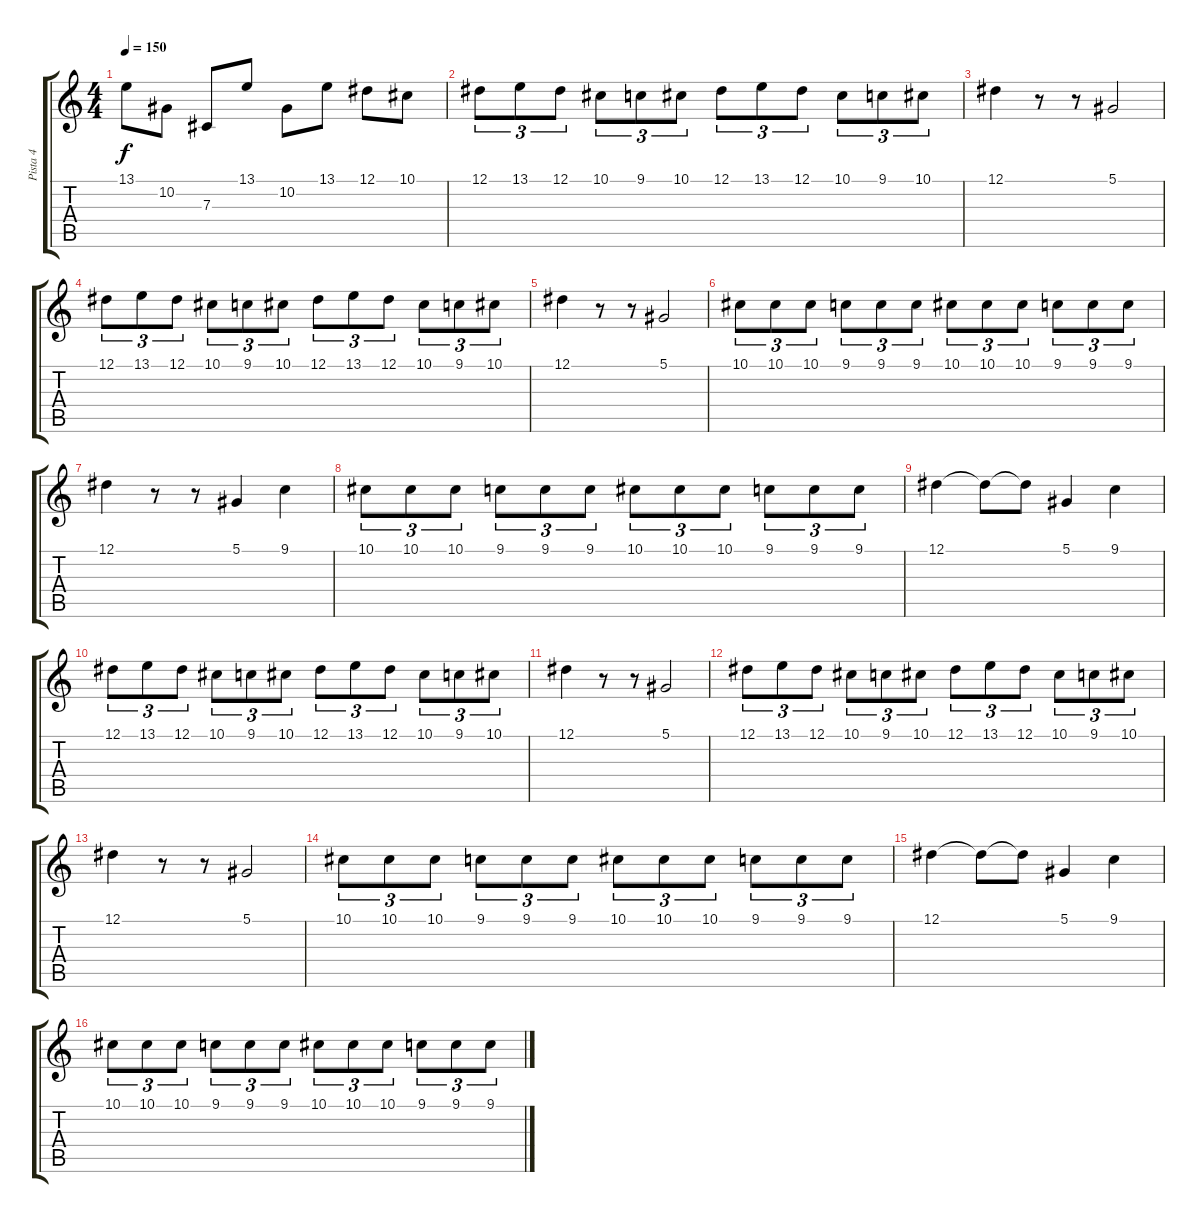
\track ("Pista 4" "Pista 4") {instrument stringensemble1}
\staff {score tabs}
\tuning (Eb4 Bb3 Gb3 Db3 Ab2 Eb2) {hide}
\ts (4 4)
\tempo 150
\clef g2
\ks c
13.1.8{dy f} 10.2.8 7.3.8 13.1.8 10.2.8 13.1.8 12.1.8 10.1.8 |
12.1.8{tu (3 2)} 13.1.8{tu (3 2)} 12.1.8{tu (3 2)} 10.1.8{tu (3 2)} 9.1.8{tu (3 2)} 10.1.8{tu (3 2)} 12.1.8{tu (3 2)} 13.1.8{tu (3 2)} 12.1.8{tu (3 2)} 10.1.8{tu (3 2)} 9.1.8{tu (3 2)} 10.1.8{tu (3 2)} |
12.1.4 r.8 r.8 5.1.2 |
12.1.8{tu (3 2)} 13.1.8{tu (3 2)} 12.1.8{tu (3 2)} 10.1.8{tu (3 2)} 9.1.8{tu (3 2)} 10.1.8{tu (3 2)} 12.1.8{tu (3 2)} 13.1.8{tu (3 2)} 12.1.8{tu (3 2)} 10.1.8{tu (3 2)} 9.1.8{tu (3 2)} 10.1.8{tu (3 2)} |
12.1.4 r.8 r.8 5.1.2 |
10.1.8{tu (3 2)} 10.1.8{tu (3 2)} 10.1.8{tu (3 2)} 9.1.8{tu (3 2)} 9.1.8{tu (3 2)} 9.1.8{tu (3 2)} 10.1.8{tu (3 2)} 10.1.8{tu (3 2)} 10.1.8{tu (3 2)} 9.1.8{tu (3 2)} 9.1.8{tu (3 2)} 9.1.8{tu (3 2)} |
12.1.4 r.8 r.8 5.1.4 9.1.4 |
10.1.8{tu (3 2)} 10.1.8{tu (3 2)} 10.1.8{tu (3 2)} 9.1.8{tu (3 2)} 9.1.8{tu (3 2)} 9.1.8{tu (3 2)} 10.1.8{tu (3 2)} 10.1.8{tu (3 2)} 10.1.8{tu (3 2)} 9.1.8{tu (3 2)} 9.1.8{tu (3 2)} 9.1.8{tu (3 2)} |
12.1.4 12.1{t}.8 12.1{t}.8 5.1.4 9.1.4 |
12.1.8{tu (3 2)} 13.1.8{tu (3 2)} 12.1.8{tu (3 2)} 10.1.8{tu (3 2)} 9.1.8{tu (3 2)} 10.1.8{tu (3 2)} 12.1.8{tu (3 2)} 13.1.8{tu (3 2)} 12.1.8{tu (3 2)} 10.1.8{tu (3 2)} 9.1.8{tu (3 2)} 10.1.8{tu (3 2)} |
12.1.4 r.8 r.8 5.1.2 |
12.1.8{tu (3 2)} 13.1.8{tu (3 2)} 12.1.8{tu (3 2)} 10.1.8{tu (3 2)} 9.1.8{tu (3 2)} 10.1.8{tu (3 2)} 12.1.8{tu (3 2)} 13.1.8{tu (3 2)} 12.1.8{tu (3 2)} 10.1.8{tu (3 2)} 9.1.8{tu (3 2)} 10.1.8{tu (3 2)} |
12.1.4 r.8 r.8 5.1.2 |
10.1.8{tu (3 2)} 10.1.8{tu (3 2)} 10.1.8{tu (3 2)} 9.1.8{tu (3 2)} 9.1.8{tu (3 2)} 9.1.8{tu (3 2)} 10.1.8{tu (3 2)} 10.1.8{tu (3 2)} 10.1.8{tu (3 2)} 9.1.8{tu (3 2)} 9.1.8{tu (3 2)} 9.1.8{tu (3 2)} |
12.1.4 12.1{t}.8 12.1{t}.8 5.1.4 9.1.4 |
10.1.8{tu (3 2)} 10.1.8{tu (3 2)} 10.1.8{tu (3 2)} 9.1.8{tu (3 2)} 9.1.8{tu (3 2)} 9.1.8{tu (3 2)} 10.1.8{tu (3 2)} 10.1.8{tu (3 2)} 10.1.8{tu (3 2)} 9.1.8{tu (3 2)} 9.1.8{tu (3 2)} 9.1.8{tu (3 2)}
